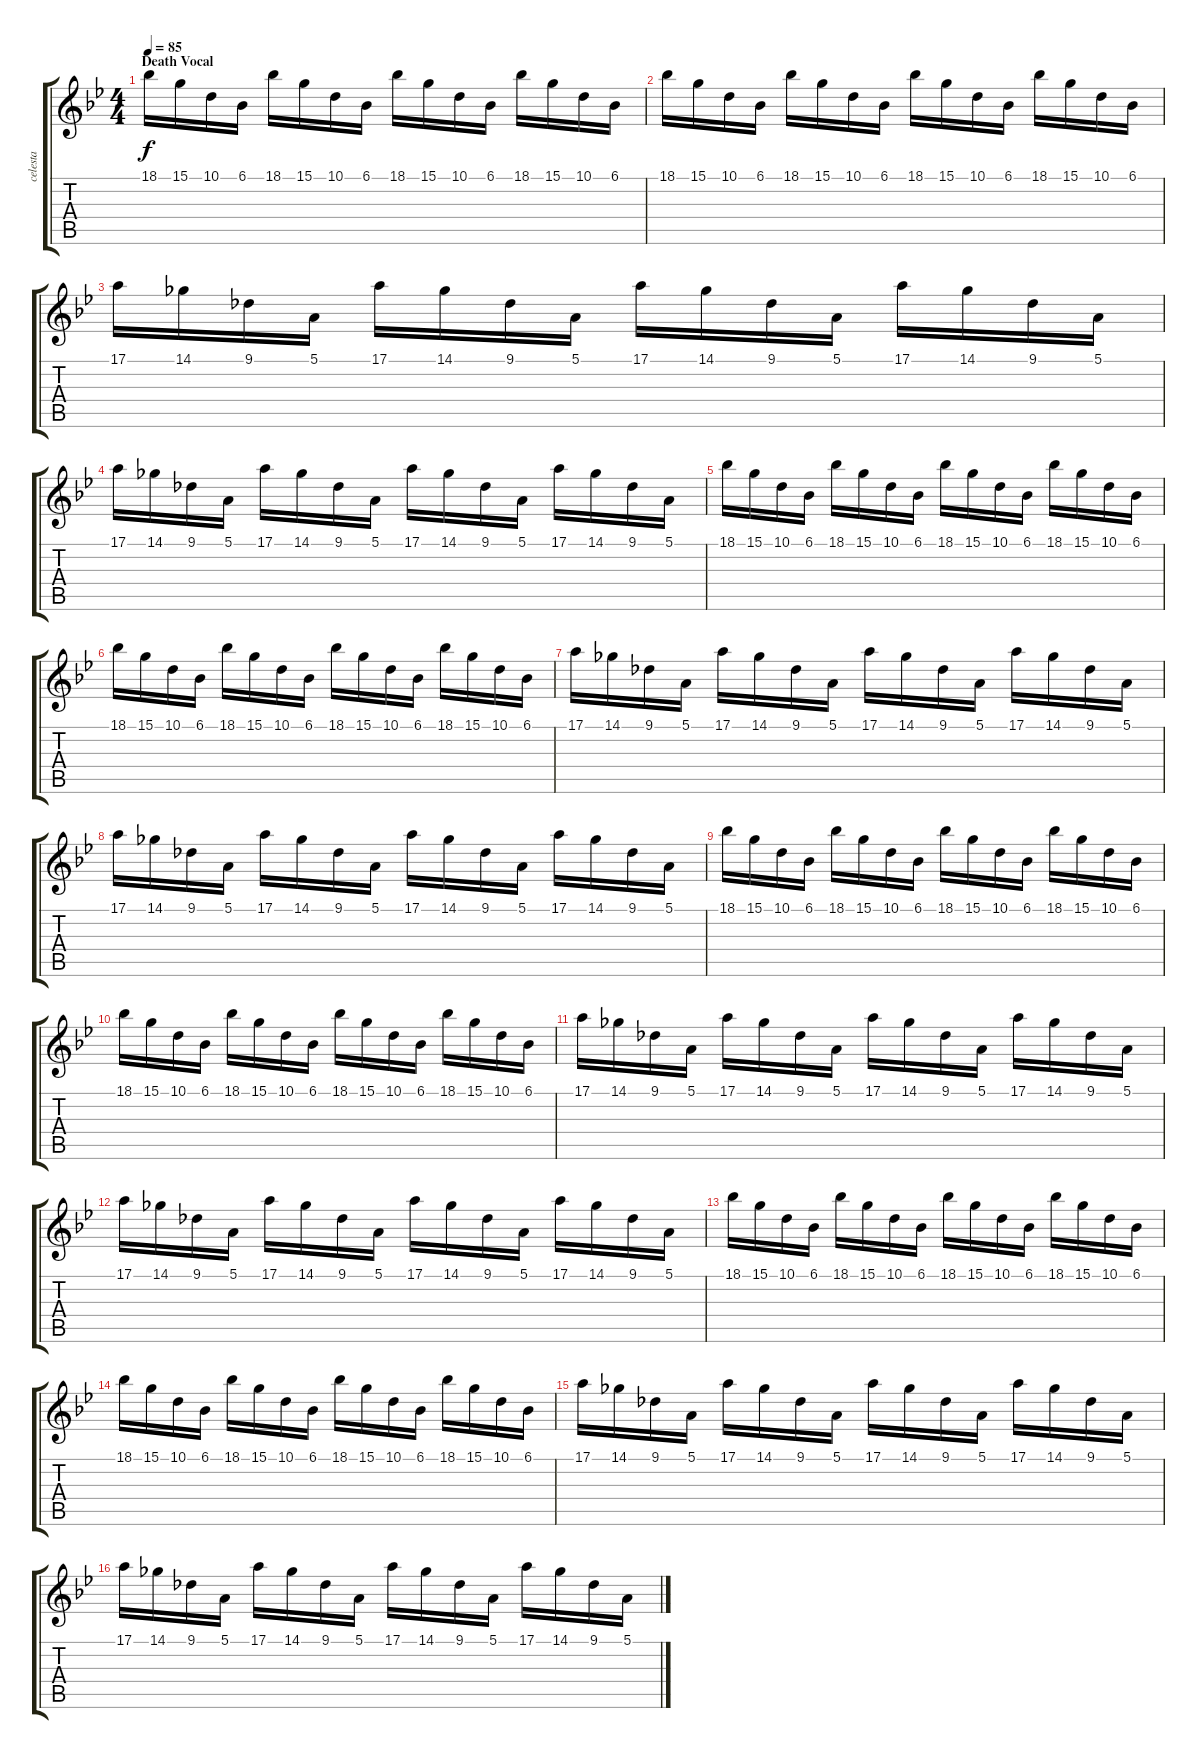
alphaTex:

\track ("celesta" "celesta") {instrument celesta}
\staff {score tabs}
\tuning (E4 B3 G3 D3 A2 E2) {hide}
\ts (4 4)
\section ("" "Death Vocal")
\tempo 85
\clef g2
\ks gminor
18.1.16{dy f instrument celesta} 15.1.16 10.1.16 6.1.16 18.1.16 15.1.16 10.1.16 6.1.16 18.1.16 15.1.16 10.1.16 6.1.16 18.1.16 15.1.16 10.1.16 6.1.16 |
18.1.16 15.1.16 10.1.16 6.1.16 18.1.16 15.1.16 10.1.16 6.1.16 18.1.16 15.1.16 10.1.16 6.1.16 18.1.16 15.1.16 10.1.16 6.1.16 |
17.1.16 14.1.16 9.1.16 5.1.16 17.1.16 14.1.16 9.1.16 5.1.16 17.1.16 14.1.16 9.1.16 5.1.16 17.1.16 14.1.16 9.1.16 5.1.16 |
17.1.16 14.1.16 9.1.16 5.1.16 17.1.16 14.1.16 9.1.16 5.1.16 17.1.16 14.1.16 9.1.16 5.1.16 17.1.16 14.1.16 9.1.16 5.1.16 |
18.1.16 15.1.16 10.1.16 6.1.16 18.1.16 15.1.16 10.1.16 6.1.16 18.1.16 15.1.16 10.1.16 6.1.16 18.1.16 15.1.16 10.1.16 6.1.16 |
18.1.16 15.1.16 10.1.16 6.1.16 18.1.16 15.1.16 10.1.16 6.1.16 18.1.16 15.1.16 10.1.16 6.1.16 18.1.16 15.1.16 10.1.16 6.1.16 |
17.1.16 14.1.16 9.1.16 5.1.16 17.1.16 14.1.16 9.1.16 5.1.16 17.1.16 14.1.16 9.1.16 5.1.16 17.1.16 14.1.16 9.1.16 5.1.16 |
17.1.16 14.1.16 9.1.16 5.1.16 17.1.16 14.1.16 9.1.16 5.1.16 17.1.16 14.1.16 9.1.16 5.1.16 17.1.16 14.1.16 9.1.16 5.1.16 |
18.1.16 15.1.16 10.1.16 6.1.16 18.1.16 15.1.16 10.1.16 6.1.16 18.1.16 15.1.16 10.1.16 6.1.16 18.1.16 15.1.16 10.1.16 6.1.16 |
18.1.16 15.1.16 10.1.16 6.1.16 18.1.16 15.1.16 10.1.16 6.1.16 18.1.16 15.1.16 10.1.16 6.1.16 18.1.16 15.1.16 10.1.16 6.1.16 |
17.1.16 14.1.16 9.1.16 5.1.16 17.1.16 14.1.16 9.1.16 5.1.16 17.1.16 14.1.16 9.1.16 5.1.16 17.1.16 14.1.16 9.1.16 5.1.16 |
17.1.16 14.1.16 9.1.16 5.1.16 17.1.16 14.1.16 9.1.16 5.1.16 17.1.16 14.1.16 9.1.16 5.1.16 17.1.16 14.1.16 9.1.16 5.1.16 |
18.1.16 15.1.16 10.1.16 6.1.16 18.1.16 15.1.16 10.1.16 6.1.16 18.1.16 15.1.16 10.1.16 6.1.16 18.1.16 15.1.16 10.1.16 6.1.16 |
18.1.16 15.1.16 10.1.16 6.1.16 18.1.16 15.1.16 10.1.16 6.1.16 18.1.16 15.1.16 10.1.16 6.1.16 18.1.16 15.1.16 10.1.16 6.1.16 |
17.1.16 14.1.16 9.1.16 5.1.16 17.1.16 14.1.16 9.1.16 5.1.16 17.1.16 14.1.16 9.1.16 5.1.16 17.1.16 14.1.16 9.1.16 5.1.16 |
17.1.16 14.1.16 9.1.16 5.1.16 17.1.16 14.1.16 9.1.16 5.1.16 17.1.16 14.1.16 9.1.16 5.1.16 17.1.16 14.1.16 9.1.16 5.1.16
